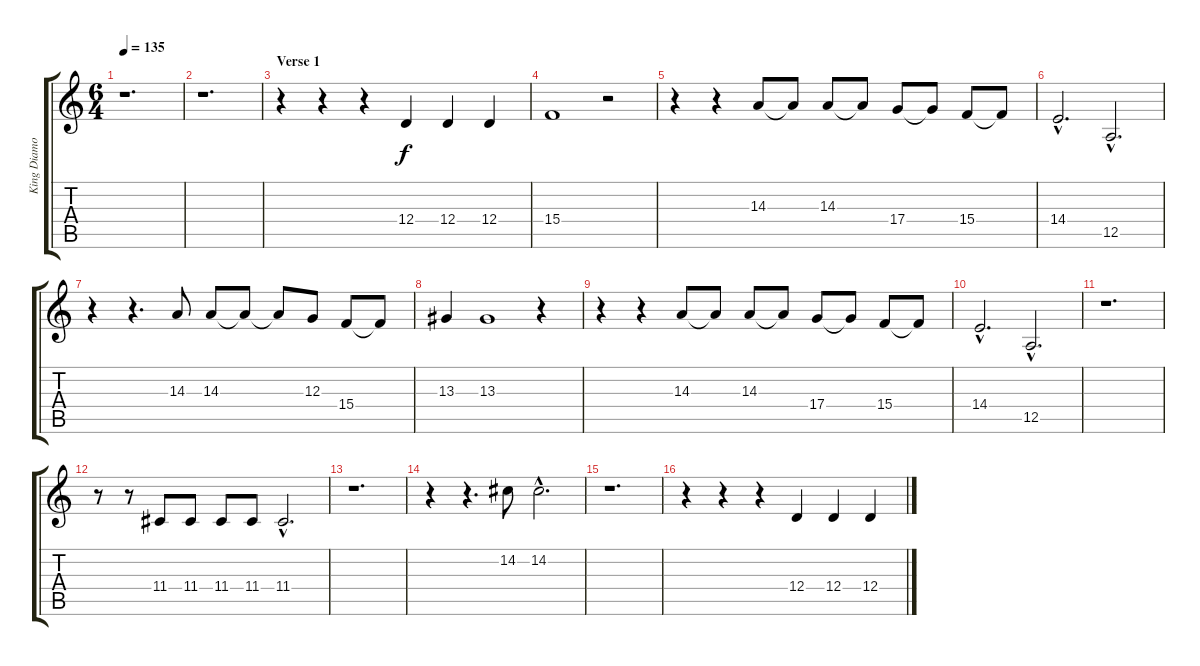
\track ("King Diamond" "King Diamo") {instrument violin}
\staff {score tabs}
\tuning (E4 B3 G3 D3 A2 E2) {hide}
\ts (6 4)
\tempo 135
\clef g2
\ks c
r.1{d dy f} |
r.1{d} |
\section ("" "Verse 1")
r.4 r.4 r.4 12.4.4 12.4.4 12.4.4 |
15.4.1 r.2 |
r.4 r.4 14.3.8 14.3{t}.8 14.3.8 14.3{t}.8 17.4.8 17.4{t}.8 15.4.8 15.4{t}.8 |
14.4{hac}.2{d} 12.5{hac}.2{d} |
r.4 r.4{d} 14.3.8 14.3.8 14.3{t}.8 14.3{t}.8 12.3.8 15.4.8 15.4{t}.8 |
13.3.4 13.3.1 r.4 |
r.4 r.4 14.3.8 14.3{t}.8 14.3.8 14.3{t}.8 17.4.8 17.4{t}.8 15.4.8 15.4{t}.8 |
14.4{hac}.2{d} 12.5{hac}.2{d} |
r.1{d} |
r.8 r.8 11.4.8 11.4.8 11.4.8 11.4.8 11.4{hac}.2{d} |
r.1{d} |
r.4 r.4{d} 14.2.8 14.2{hac}.2{d} |
r.1{d} |
r.4 r.4 r.4 12.4.4 12.4.4 12.4.4
